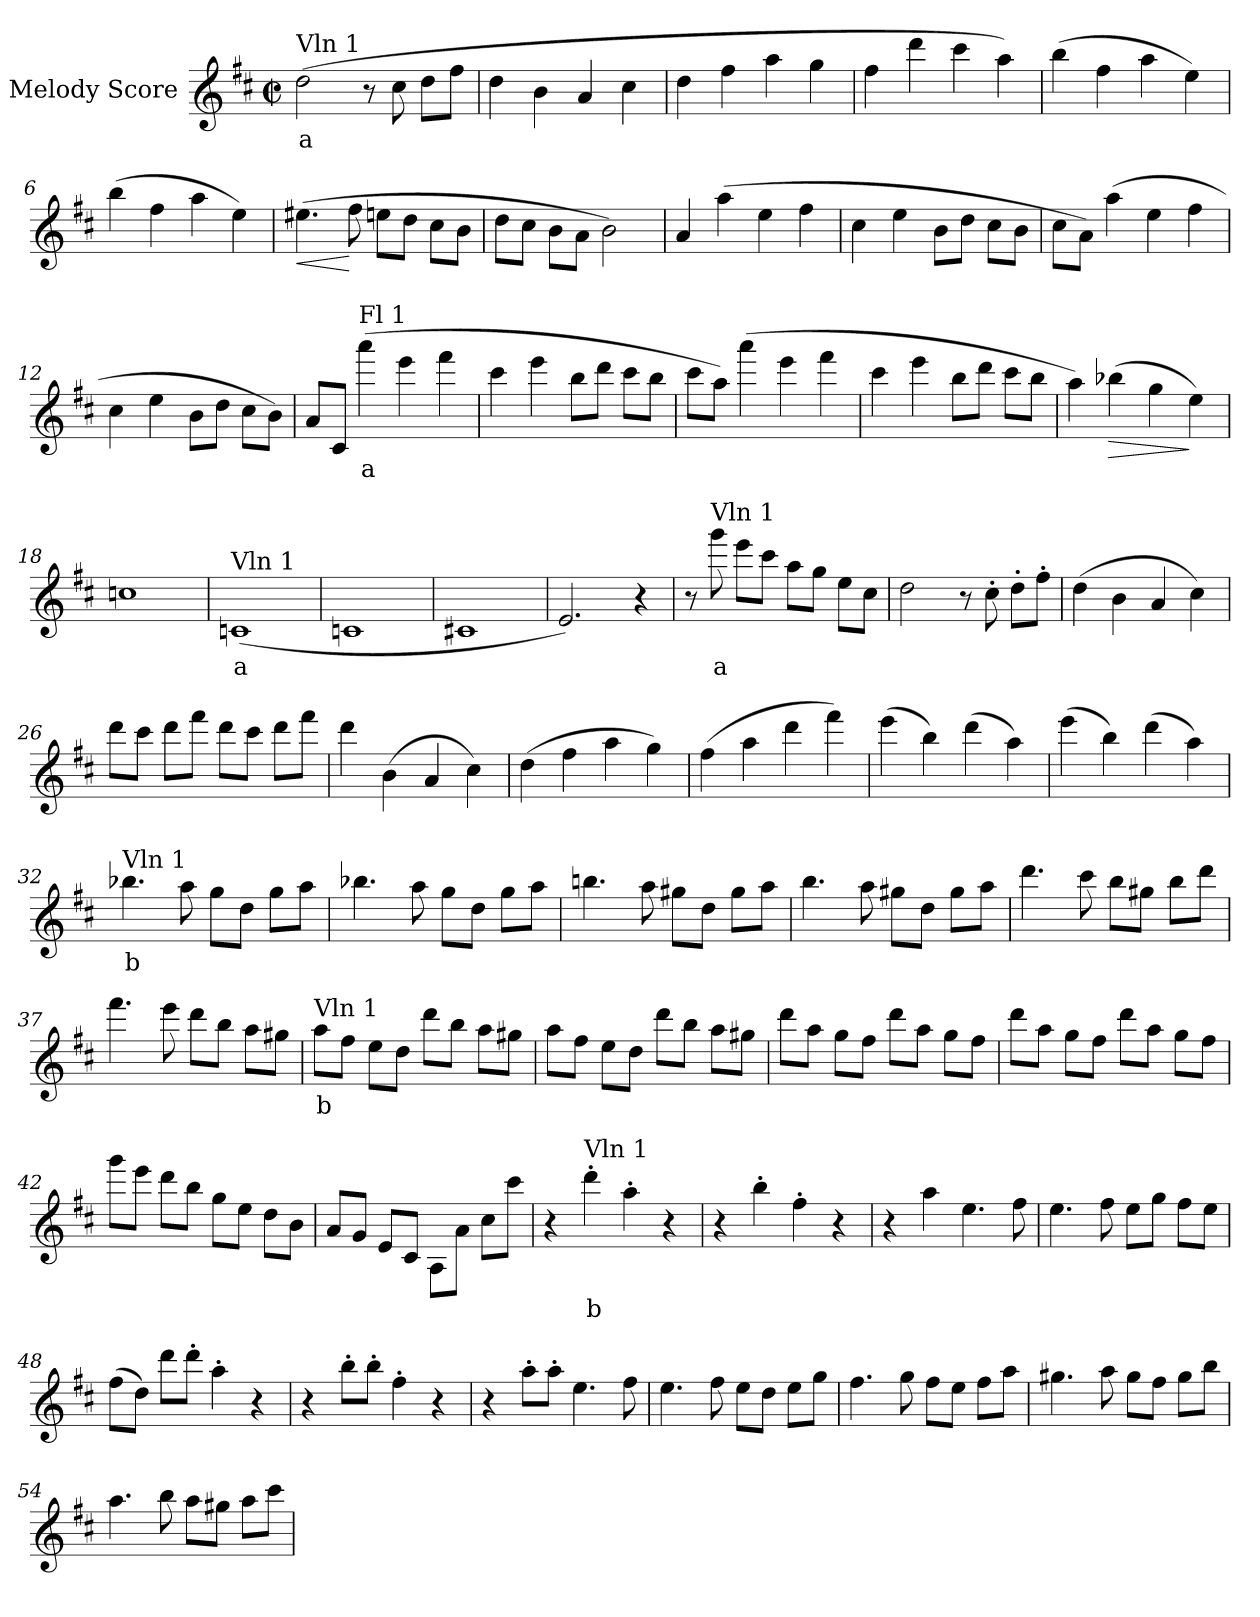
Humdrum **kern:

**kern	**text	**dynam
*part1	*part1	*part1
*staff1	*staff1	*staff1
*I"Melody Score	*	*
*k[f#c#]	*	*
*M4/4	*	*
*met(c|)	*	*
=1	=1	=1
!LO:TX:a:t=Vln 1	!	!
!	!LO:LY:b:color=#FF0000	!
(2dd\	a	.
8r	.	.
8cc#\	.	.
8dd\L	.	.
8ff#\J	.	.
=2	=2	=2
4dd\	.	.
4b\	.	.
4a/	.	.
4cc#\	.	.
=3	=3	=3
4dd\	.	.
4ff#\	.	.
4aa\	.	.
4gg\	.	.
=4	=4	=4
4ff#\	.	.
4ddd\	.	.
4ccc#\	.	.
4aa\)	.	.
=5	=5	=5
(4bb\	.	.
4ff#\	.	.
4aa\	.	.
4ee\)	.	.
=6	=6	=6
(4bb\	.	.
4ff#\	.	.
4aa\	.	.
4ee\)	.	.
=7	=7	=7
!	!	!LO:HP:b
(4.ee#X\	.	<
8ff#\	.	[
8een\L	.	.
8dd\J	.	.
8cc#\L	.	.
8b\J	.	.
=8	=8	=8
8dd\L	.	.
8cc#\J	.	.
8b\L	.	.
8a\J	.	.
2b\)	.	.
=9	=9	=9
4a/	.	.
(4aa\	.	.
4ee\	.	.
4ff#\	.	.
=10	=10	=10
4cc#\	.	.
4ee\	.	.
8b\L	.	.
8dd\J	.	.
8cc#\L	.	.
8b\J	.	.
=11	=11	=11
8cc#\L	.	.
8a\J)	.	.
(4aa\	.	.
4ee\	.	.
4ff#\	.	.
=12	=12	=12
4cc#\	.	.
4ee\	.	.
8b\L	.	.
8dd\J	.	.
8cc#\L	.	.
8b\J)	.	.
=13	=13	=13
8a/L	.	.
8c#/J	.	.
!LO:TX:a:t=Fl 1	!	!
!	!LO:LY:b:color=#FF0000	!
(4aaa\	a	.
4eee\	.	.
4fff#\	.	.
=14	=14	=14
4ccc#\	.	.
4eee\	.	.
8bb\L	.	.
8ddd\J	.	.
8ccc#\L	.	.
8bb\J	.	.
=15	=15	=15
8ccc#\L	.	.
8aa\J)	.	.
(4aaa\	.	.
4eee\	.	.
4fff#\	.	.
=16	=16	=16
4ccc#\	.	.
4eee\	.	.
8bb\L	.	.
8ddd\J	.	.
8ccc#\L	.	.
8bb\J	.	.
=17	=17	=17
4aa\)	.	.
!	!	!LO:HP:b
(4bb-X\	.	>
4gg\	.	.
4ee\)	.	]
=18	=18	=18
1ccn	.	.
=19	=19	=19
!LO:TX:a:t=Vln 1	!	!
!	!LO:LY:b:color=#FF0000	!
(1cn	a	.
=20	=20	=20
1cn	.	.
=21	=21	=21
1c#X	.	.
=22	=22	=22
2.e/)	.	.
4r	.	.
=23	=23	=23
8r	.	.
!LO:TX:a:t=Vln 1	!	!
!	!LO:LY:b:color=#FF0000	!
8ggg\	a	.
8eee\L	.	.
8ccc#\J	.	.
8aa\L	.	.
8gg\J	.	.
8ee\L	.	.
8cc#\J	.	.
=24	=24	=24
2dd\	.	.
8r	.	.
8cc#'\	.	.
8dd'\L	.	.
8ff#'\J	.	.
=25	=25	=25
(4dd\	.	.
4b\	.	.
4a/	.	.
4cc#\)	.	.
=26	=26	=26
8ddd\L	.	.
8ccc#\J	.	.
8ddd\L	.	.
8fff#\J	.	.
8ddd\L	.	.
8ccc#\J	.	.
8ddd\L	.	.
8fff#\J	.	.
=27	=27	=27
4ddd\	.	.
(4b\	.	.
4a/	.	.
4cc#\)	.	.
=28	=28	=28
(4dd\	.	.
4ff#\	.	.
4aa\	.	.
4gg\)	.	.
=29	=29	=29
(4ff#\	.	.
4aa\	.	.
4ddd\	.	.
4fff#\)	.	.
=30	=30	=30
(4eee\	.	.
4bb\)	.	.
(4ddd\	.	.
4aa\)	.	.
=31	=31	=31
(4eee\	.	.
4bb\)	.	.
(4ddd\	.	.
4aa\)	.	.
=32	=32	=32
!LO:TX:a:t=Vln 1	!	!
!	!LO:LY:b:color=#FF0000	!
4.bb-X\	b	.
8aa\	.	.
8gg\L	.	.
8dd\J	.	.
8gg\L	.	.
8aa\J	.	.
=33	=33	=33
4.bb-X\	.	.
8aa\	.	.
8gg\L	.	.
8dd\J	.	.
8gg\L	.	.
8aa\J	.	.
=34	=34	=34
4.bbn\	.	.
8aa\	.	.
8gg#X\L	.	.
8dd\J	.	.
8gg#\L	.	.
8aa\J	.	.
=35	=35	=35
4.bb\	.	.
8aa\	.	.
8gg#X\L	.	.
8dd\J	.	.
8gg#\L	.	.
8aa\J	.	.
=36	=36	=36
4.ddd\	.	.
8ccc#\	.	.
8bb\L	.	.
8gg#X\J	.	.
8bb\L	.	.
8ddd\J	.	.
=37	=37	=37
4.fff#\	.	.
8eee\	.	.
8ddd\L	.	.
8bb\J	.	.
8aa\L	.	.
8gg#X\J	.	.
=38	=38	=38
!LO:TX:a:t=Vln 1	!	!
!	!LO:LY:b:color=#FF0000	!
8aa\L	b	.
8ff#\J	.	.
8ee\L	.	.
8dd\J	.	.
8ddd\L	.	.
8bb\J	.	.
8aa\L	.	.
8gg#X\J	.	.
=39	=39	=39
8aa\L	.	.
8ff#\J	.	.
8ee\L	.	.
8dd\J	.	.
8ddd\L	.	.
8bb\J	.	.
8aa\L	.	.
8gg#X\J	.	.
=40	=40	=40
8ddd\L	.	.
8aa\J	.	.
8gg\L	.	.
8ff#\J	.	.
8ddd\L	.	.
8aa\J	.	.
8gg\L	.	.
8ff#\J	.	.
=41	=41	=41
8ddd\L	.	.
8aa\J	.	.
8gg\L	.	.
8ff#\J	.	.
8ddd\L	.	.
8aa\J	.	.
8gg\L	.	.
8ff#\J	.	.
=42	=42	=42
8ggg\L	.	.
8eee\J	.	.
8ddd\L	.	.
8bb\J	.	.
8gg\L	.	.
8ee\J	.	.
8dd\L	.	.
8b\J	.	.
=43	=43	=43
8a/L	.	.
8g/J	.	.
8e/L	.	.
8c#/J	.	.
8A\L	.	.
8a\J	.	.
8cc#\L	.	.
8ccc#\J	.	.
=44	=44	=44
4r	.	.
!LO:TX:a:t=Vln 1	!	!
!	!LO:LY:b:color=#FF0000	!
4ddd'\	b	.
4aa'\	.	.
4r	.	.
=45	=45	=45
4r	.	.
4bb'\	.	.
4ff#'\	.	.
4r	.	.
=46	=46	=46
4r	.	.
4aa\	.	.
4.ee\	.	.
8ff#\	.	.
=47	=47	=47
4.ee\	.	.
8ff#\	.	.
8ee\L	.	.
8gg\J	.	.
8ff#\L	.	.
8ee\J	.	.
=48	=48	=48
(8ff#\L	.	.
8dd\J)	.	.
8ddd\L	.	.
8ddd'\J	.	.
4aa'\	.	.
4r	.	.
=49	=49	=49
4r	.	.
8bb'\L	.	.
8bb'\J	.	.
4ff#'\	.	.
4r	.	.
=50	=50	=50
4r	.	.
8aa'\L	.	.
8aa'\J	.	.
4.ee\	.	.
8ff#\	.	.
=51	=51	=51
4.ee\	.	.
8ff#\	.	.
8ee\L	.	.
8dd\J	.	.
8ee\L	.	.
8gg\J	.	.
=52	=52	=52
4.ff#\	.	.
8gg\	.	.
8ff#\L	.	.
8ee\J	.	.
8ff#\L	.	.
8aa\J	.	.
=53	=53	=53
4.gg#X\	.	.
8aa\	.	.
8gg#\L	.	.
8ff#\J	.	.
8gg#\L	.	.
8bb\J	.	.
=54	=54	=54
4.aa\	.	.
8bb\	.	.
8aa\L	.	.
8gg#X\J	.	.
8aa\L	.	.
8ccc#\J	.	.
=	=	=
*-	*-	*-
